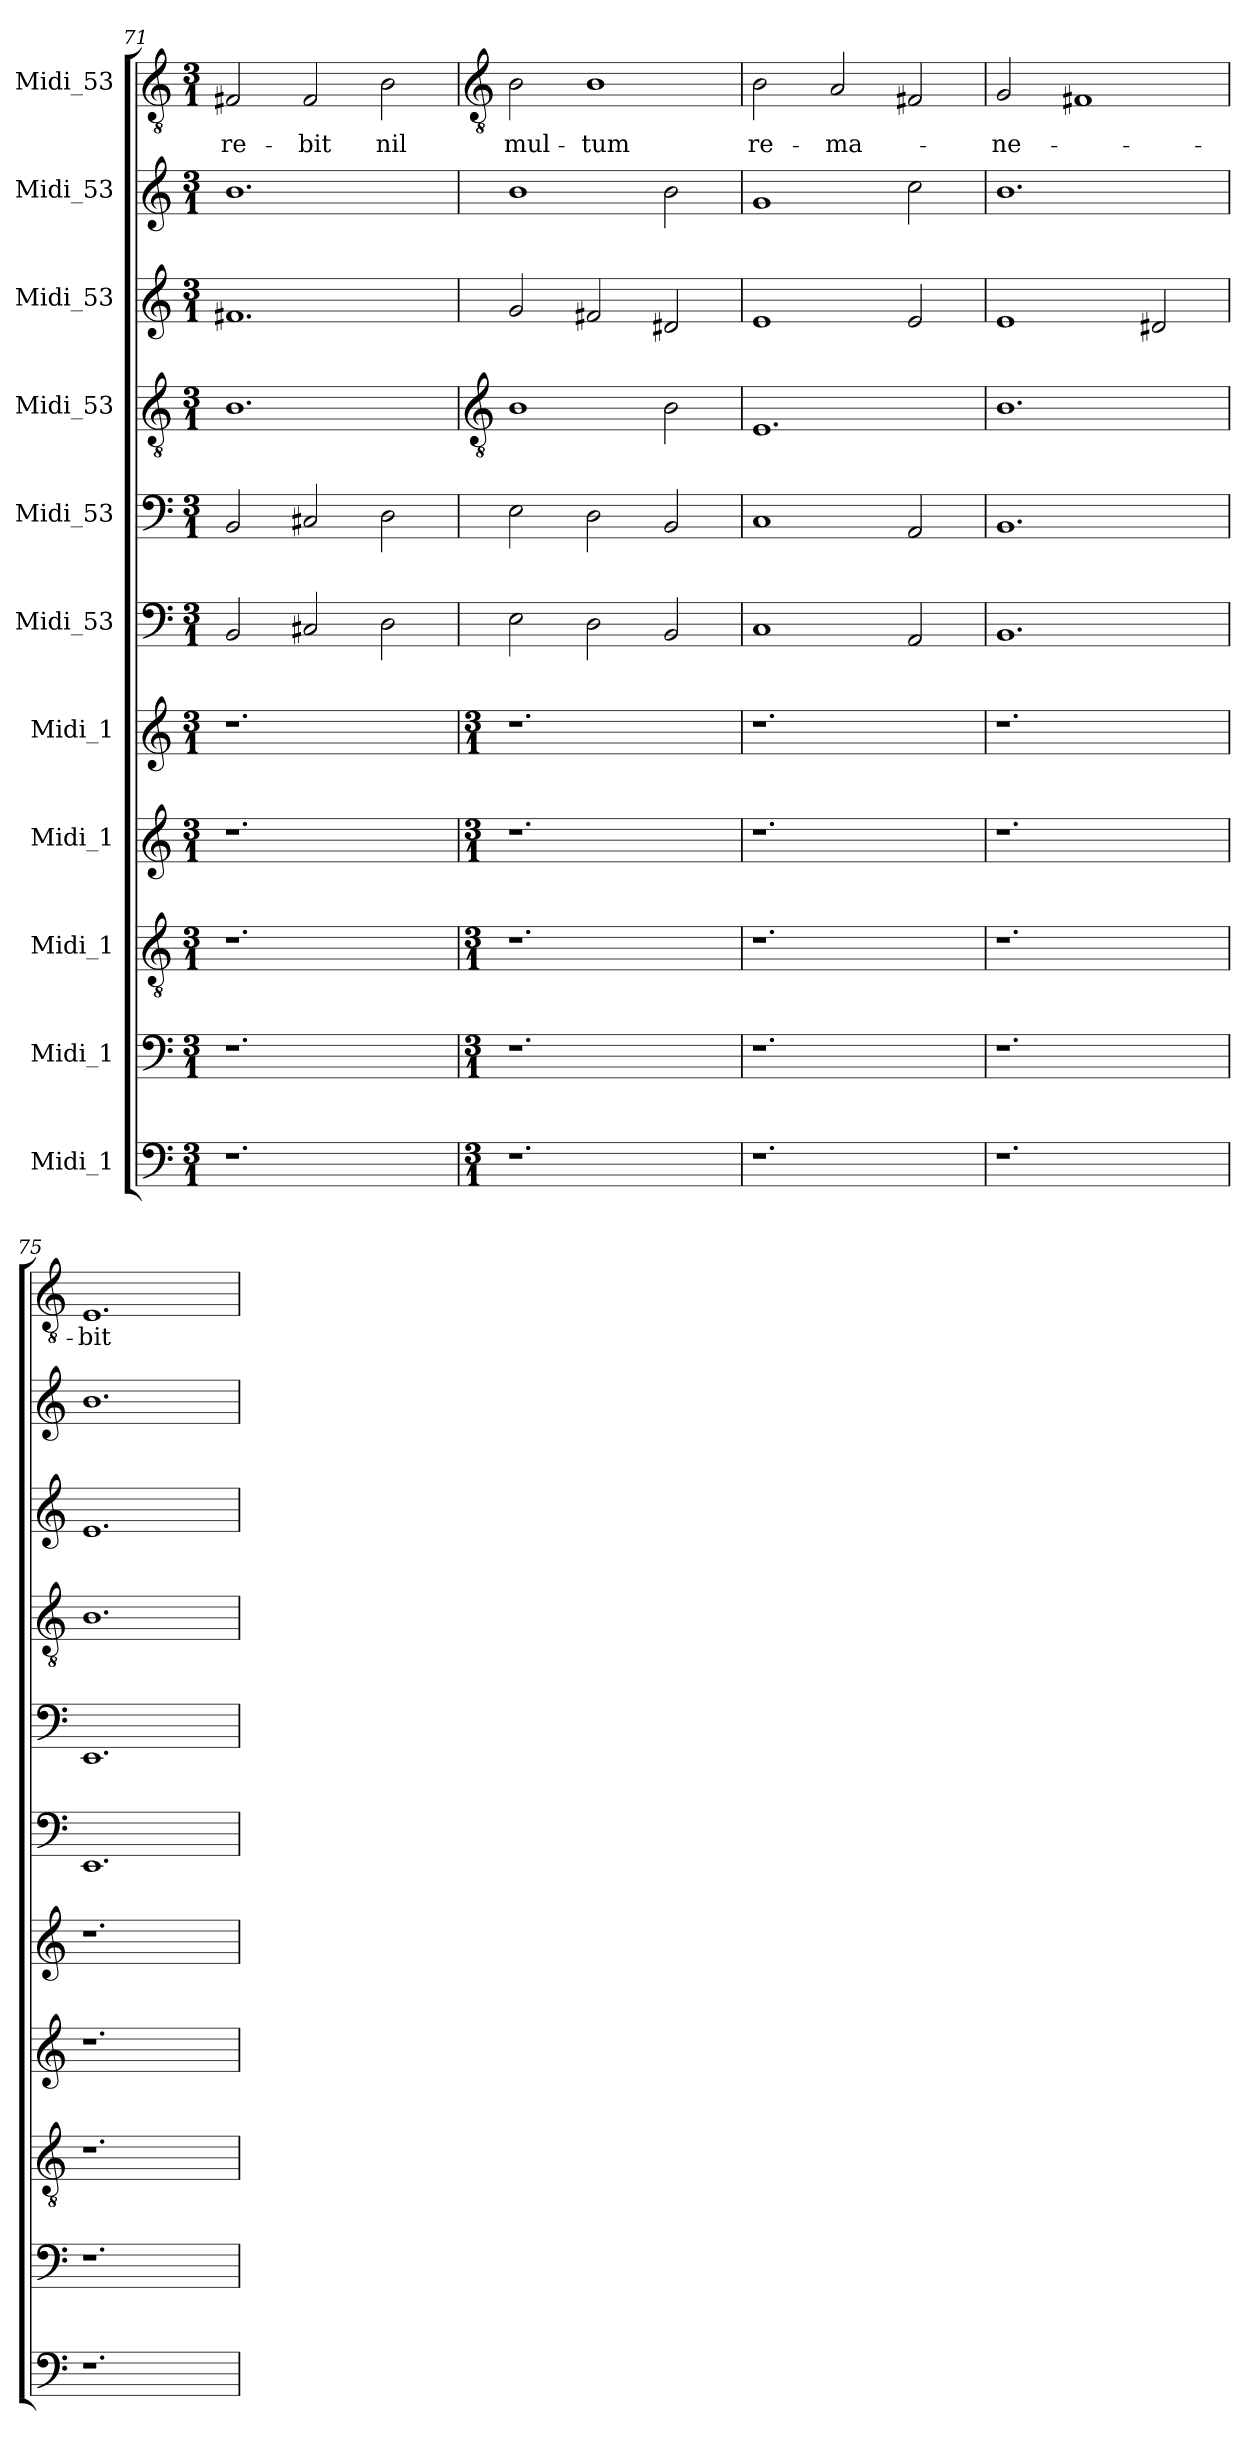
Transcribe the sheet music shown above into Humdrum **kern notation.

**kern	**kern	**kern	**kern	**kern	**kern	**kern	**kern	**kern	**kern	**kern	**text
*part11	*part10	*part9	*part8	*part7	*part6	*part5	*part4	*part3	*part2	*part1	*part1
*staff11	*staff10	*staff9	*staff8	*staff7	*staff6	*staff5	*staff4	*staff3	*staff2	*staff1	*staff1
*I"Midi_1	*I"Midi_1	*I"Midi_1	*I"Midi_1	*I"Midi_1	*I"Midi_53	*I"Midi_53	*I"Midi_53	*I"Midi_53	*I"Midi_53	*I"Midi_53	*
*clefF4	*clefF4	*clefGv2	*clefG2	*clefG2	*clefF4	*clefF4	*clefGv2	*clefG2	*clefG2	*clefGv2	*
*k[]	*k[]	*k[]	*k[]	*k[]	*k[]	*k[]	*k[]	*k[]	*k[]	*k[]	*
*C:	*C:	*C:	*C:	*C:	*C:	*C:	*C:	*C:	*C:	*C:	*
*M3/1	*M3/1	*M3/1	*M3/1	*M3/1	*M3/1	*M3/1	*M3/1	*M3/1	*M3/1	*M3/1	*
=71	=71	=71	=71	=71	=71	=71	=71	=71	=71	=71	=71
!	!	!	!	!	!	!	!	!	!	!	!LO:LY:b
1.r	1.r	1.r	1.r	1.r	2BB/	2BB/	1.B	1.f#X	1.b	2F#X/	-re-
!	!	!	!	!	!	!	!	!	!	!	!LO:LY:b
.	.	.	.	.	2C#X/	2C#X/	.	.	.	2F#/	-bit
!	!	!	!	!	!	!	!	!	!	!	!LO:LY:b
.	.	.	.	.	2D\	2D\	.	.	.	2B\	nil
!!LO:LB:g=z
=72	=72	=72	=72	=72	=72	=72	=72	=72	=72	=72	=72
*	*	*	*	*	*	*	*clefGv2	*	*	*clefGv2	*
*M3/1	*M3/1	*M3/1	*M3/1	*M3/1	*	*	*	*	*	*	*
!	!	!	!	!	!	!	!	!	!	!	!LO:LY:b
1.r	1.r	1.r	1.r	1.r	2E\	2E\	1B	2g/	1b	2B\	mul-
!	!	!	!	!	!	!	!	!	!	!	!LO:LY:b
.	.	.	.	.	2D\	2D\	.	2f#X/	.	1B	-tum
.	.	.	.	.	2BB/	2BB/	2B\	2d#X/	2b\	.	.
=73	=73	=73	=73	=73	=73	=73	=73	=73	=73	=73	=73
!	!	!	!	!	!	!	!	!	!	!	!LO:LY:b
1.r	1.r	1.r	1.r	1.r	1C	1C	1.E	1e	1g	2B\	re-
!	!	!	!	!	!	!	!	!	!	!	!LO:LY:b
.	.	.	.	.	.	.	.	.	.	2A/	-ma-
.	.	.	.	.	2AA/	2AA/	.	2e/	2cc\	2F#X/	.
=74	=74	=74	=74	=74	=74	=74	=74	=74	=74	=74	=74
!	!	!	!	!	!	!	!	!	!	!	!LO:LY:b
1.r	1.r	1.r	1.r	1.r	1.BB	1.BB	1.B	1e	1.b	2G/	-ne-
.	.	.	.	.	.	.	.	.	.	1F#X	.
.	.	.	.	.	.	.	.	2d#X/	.	.	.
=75	=75	=75	=75	=75	=75	=75	=75	=75	=75	=75	=75
!	!	!	!	!	!	!	!	!	!	!	!LO:LY:b
1.r	1.r	1.r	1.r	1.r	1.EE	1.EE	1.B	1.e	1.b	1.E	-bit
=	=	=	=	=	=	=	=	=	=	=	=
*-	*-	*-	*-	*-	*-	*-	*-	*-	*-	*-	*-
